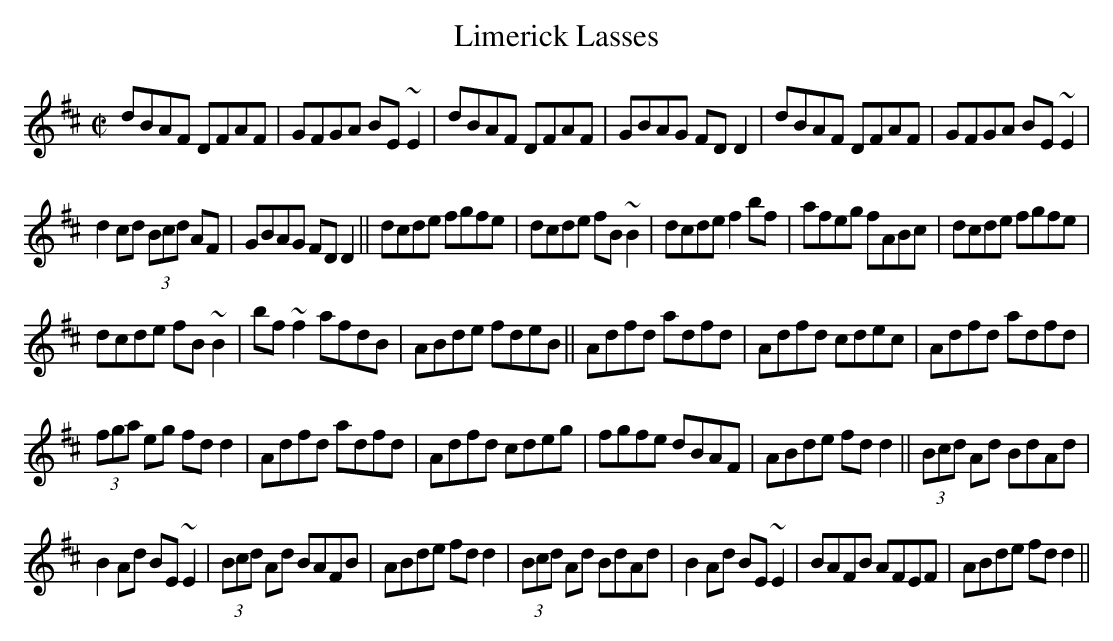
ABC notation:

X:1
T:Limerick Lasses
M:C|
L:1/8
K:D
dBAF DFAF|GFGA BE~E2|dBAF DFAF|GBAG FDD2|dBAF DFAF|GFGA BE~E2|
d2cd (3Bcd AF|GBAG FDD2||dcde fgfe|dcde fB~B2|dcde f2bf|afeg fABc|dcde fgfe|
dcde fB~B2|bf ~f2 afdB|ABde fdeB||Adfd adfd|Adfd cdec|Adfd adfd|
(3fga eg fdd2|Adfd adfd|Adfd cdeg|fgfe dBAF|ABde fdd2||(3Bcd Ad BdAd|
B2Ad BE~E2|(3Bcd Ad BAFB|ABde fdd2|(3Bcd Ad BdAd|B2Ad BE~E2|BAFB AFEF|ABde fdd2||
